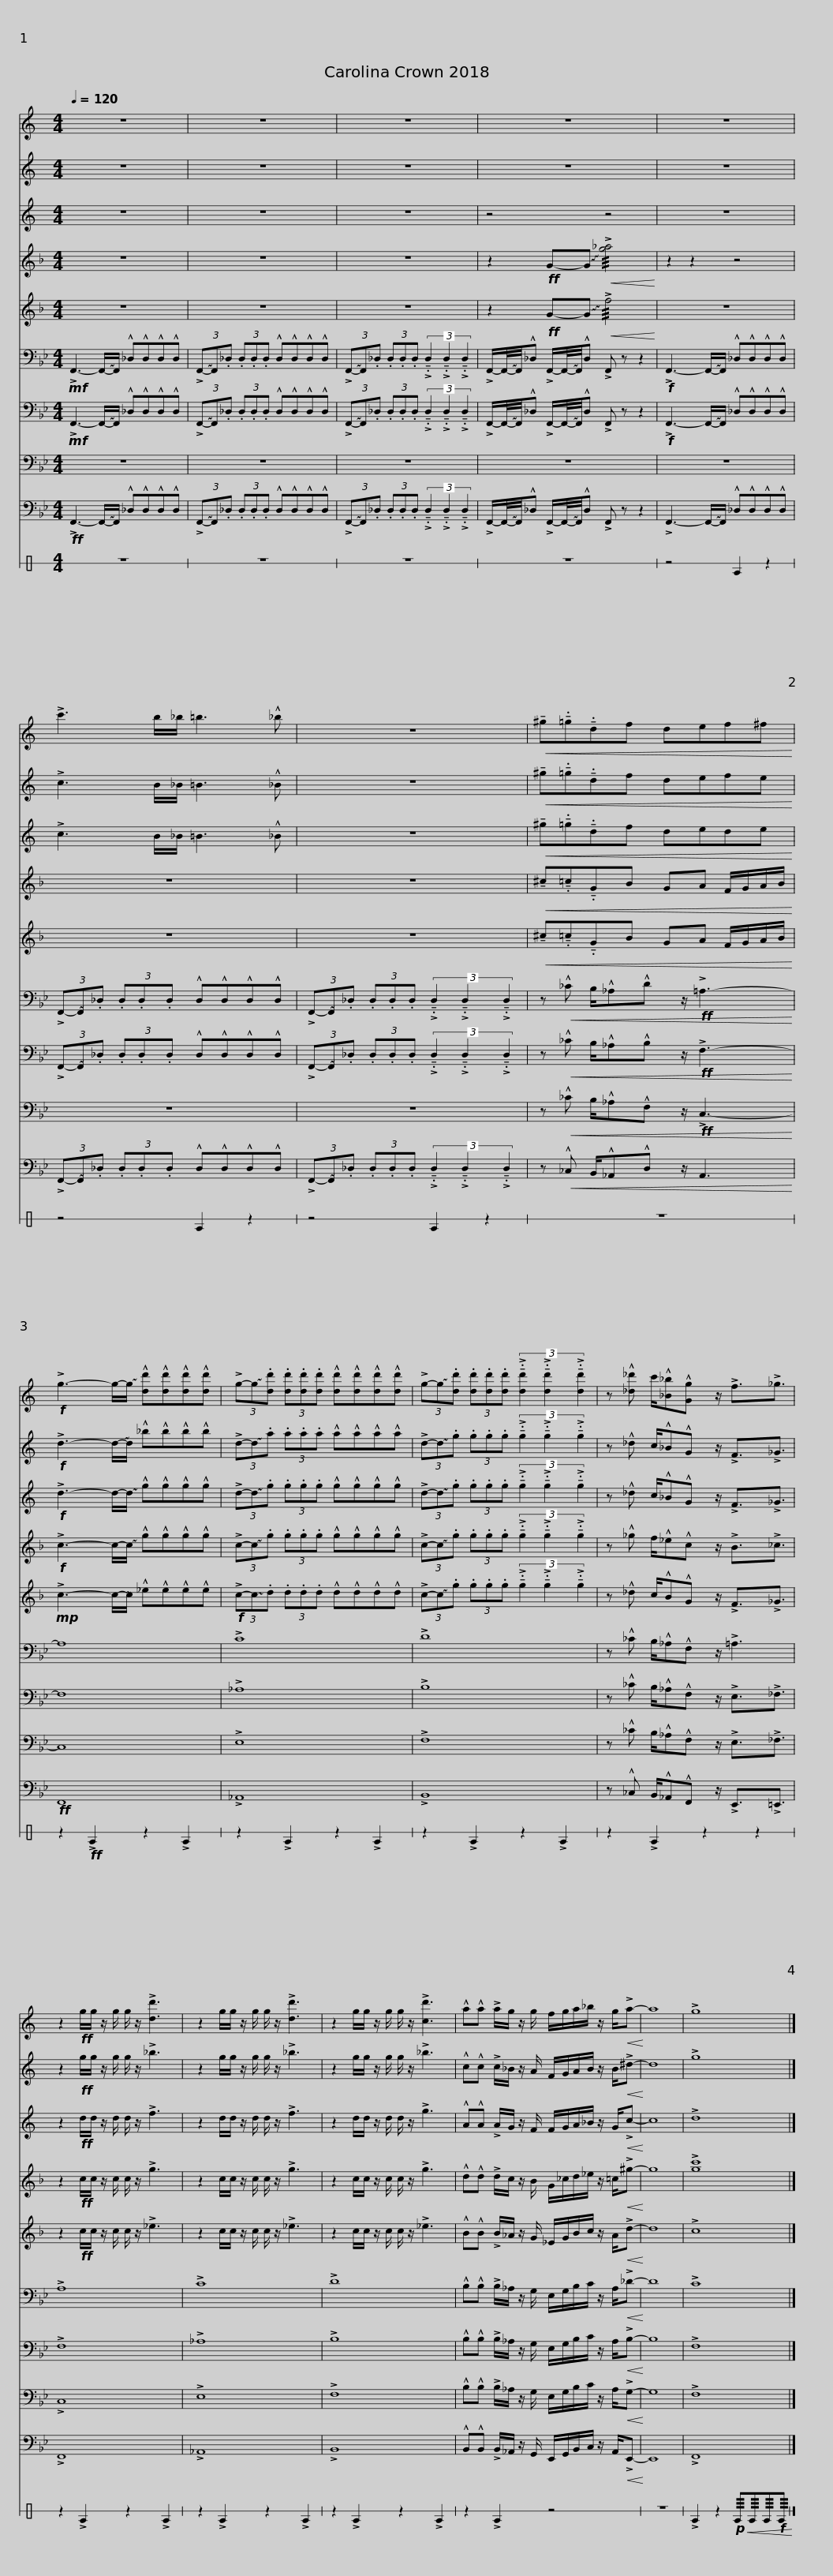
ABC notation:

X:1
%%score 1 2 3 4 5 6 7 8 9 10
L:1/8
Q:1/4=120
M:4/4
I:linebreak $
K:Bb
V:1 treble transpose=-2
V:2 treble transpose=-2
V:3 treble transpose=-2
V:4 treble transpose=-7
V:5 treble transpose=-7
V:6 bass
V:7 bass
V:8 bass
V:9 bass
V:10 perc stafflines=1
K:none
V:1
[K:C] z8 | z8 | z8 |$ z8 | z8 | %5
 !>!c'3 b/_b/ =b3 !^!_b |$ z8 |!<(! !tenuto!^g!tenuto!.=g!tenuto!.df def^f!<)! |!f! !>!g3- g/-!~(!g/ !^!!~)![dd']!^![dd']!^![dd']!^![dd'] |$ (3!>!g-!~(!g.!~)![dd'] (3.[dd'].[dd'].[dd'] !^![dd']!^![dd']!^![dd']!^![dd'] | %10
 (3!>!g-!~(!g.!~)![dd'] (3.[dd'].[dd'].[dd'] (3!>!!tenuto!.[dd']2 !>!!tenuto!.[dd']2 !>!!tenuto!.[dd']2 | z !^![_d_d'] c'/!^![_B_b]!^![Gg] z/ !>!f3/2!>!_g3/2 |$ z2!ff! g/g/ z/ g/ g/ z/ !>![dd']3 | z2 g/g/ z/ g/ g/ z/ !>![dd']3 | z2 g/g/ z/ g/ g/ z/ !>![cd']3 |$ %15
 !^!a!^!a !>!a/g/ z/ g/ f/g/a/_b/ z/ g/!<(!!>!a-!<)! | a8 | !>!g8 |] %18
V:2
[K:C] z8 | z8 | z8 |$ z8 | z8 | %5
 !>!c3 B/_B/ =B3 !^!_B |$ z8 |!<(! !tenuto!^g!tenuto!.=g!tenuto!.df defe!<)! |!f! !>!d3- d/-!~(!d/ !~)!!^!_b!^!b!^!b!^!b |$ (3!>!d-!~(!d!~)!.a (3.a.a.a !^!a!^!a!^!a!^!a | %10
 (3!>!d-!~(!d!~)!.g (3.g.g.g (3!>!!tenuto!.g2 !>!!tenuto!.g2 !>!!tenuto!.g2 | z !^!_d c/!^!_B!^!G z/ !>!F3/2!>!_G3/2 |$ z2!ff! g/g/ z/ g/ g/ z/ !>!_b3 | z2 g/g/ z/ g/ g/ z/ !>!_b3 | z2 g/g/ z/ g/ g/ z/ !>!_b3 |$ %15
 !^!c!^!c !>!c/_B/ z/ A/ F/G/A/B/ z/ B/!<(!!>!^d-!<)! | d8 | !>!g8 |] %18
V:3
[K:C] z8 | z8 | z8 |$ z4 z4 | z8 | %5
 !>!c3 B/_B/ =B3 !^!_B |$ z8 |!<(! !tenuto!^g!tenuto!.=g!tenuto!.df dede!<)! |!f! !>!d3- d/-!~(!d/ !~)!!^!g!^!g!^!g!^!g |$ (3!>!d-!~(!d!~)!.g (3.g.g.g !^!g!^!g!^!g!^!g | %10
 (3!>!d-!~(!d!~)!.g (3.g.g.g (3!>!!tenuto!.g2 !>!!tenuto!.g2 !>!!tenuto!.g2 | z !^!_d c/!^!_B!^!G z/ !>!F3/2!>!_G3/2 |$ z2!ff! d/d/ z/ d/ d/ z/ !>!f3 | z2 d/d/ z/ d/ d/ z/ !>!f3 | z2 d/d/ z/ d/ d/ z/ !>!g3 |$ %15
 !^!A!^!A !>!A/G/ z/ F/ F/G/A/_B/ z/ G/!<(!!>!c-!<)! | c8 | !>!d8 |] %18
V:4
[K:F] z8 | z8 | z8 |$ z2!ff! G-!~(!G!<(! !~)!!///!!>![g_a]4!<)! | z2 z2 z4 | %5
 z8 |$ z8 |!<(! !tenuto!^c!tenuto!.=c!tenuto!.GB GA F/G/A/B/!<)! |!f! !>!c3- c/-!~(!c/ !~)!!^!g!^!g!^!g!^!g |$ (3!>!c-!~(!c!~)!.g (3.g.g.g !^!g!^!g!^!g!^!g | %10
 (3!>!c-!~(!c!~)!.g (3.g.g.g (3!>!!tenuto!.g2 !>!!tenuto!.g2 !>!!tenuto!.g2 | z !^!_g f/!^!_e!^!c z/ !>!B3/2!>!_c3/2 |$ z2!ff! c/c/ z/ c/ c/ z/ !>!g3 | z2 c/c/ z/ c/ c/ z/ !>!g3 | z2 c/c/ z/ c/ c/ z/ !>!g3 |$ %15
 !^!d!^!d !>!d/c/ z/ B/ G/_c/d/_e/ z/ =c/!<(!!>!^g-!<)! | g8 | !>![gc']8 |] %18
V:5
[K:F] z8 | z8 | z8 |$ z2!ff! G-!~(!G!<(! !~)!!///!!>!f4!<)! | z8 | %5
 z8 |$ z8 |!<(! !tenuto!^c!tenuto!.=c!tenuto!.GB GA F/G/A/B/!<)! |!mp! !>!c3- c/-!~(!c/ !~)!!^!_e!^!e!^!e!^!e |$!f! (3!>!c-!~(!c!~)!.d (3.d.d.d !^!d!^!d!^!d!^!d | %10
 (3!>!c-!~(!c!~)!.g (3.g.g.g (3!>!!tenuto!.g2 !>!!tenuto!.g2 !>!!tenuto!.g2 | z !^!_d c/!^!B!^!G z/ !>!F3/2!>!_G3/2 |$ z2!ff! c/c/ z/ c/ c/ z/ !>!_e3 | z2 c/c/ z/ c/ c/ z/ !>!_e3 | z2 c/c/ z/ c/ c/ z/ !>!_e3 |$ %15
 !^!B!^!B !>!B/_A/ z/ G/ _E/G/B/c/ z/ A/!<(!!>!d-!<)! | d8 | !>!c8 |] %18
V:6
!mf! !>!F,,3- F,,/-!~(!F,,/ !~)!!^!_D,!^!D,!^!D,!^!D, | (3!>!F,,-!~(!F,,!~)!._D, (3.D,.D,.D, !^!D,!^!D,!^!D,!^!D, | (3!>!F,,-!~(!F,,!~)!._D, (3.D,.D,.D, (3!>!!tenuto!.D,2 !>!!tenuto!.D,2 !>!!tenuto!.D,2 |$ !>!F,,/-F,,/4-!~(!F,,/4!~)!!^!_D, !>!F,,/-F,,/4-!~(!F,,/4!~)!!^!D, !>!F,, z z2 |!f! !>!F,,3- F,,/-!~(!F,,/ !~)!!^!_D,!^!D,!^!D,!^!D, | %5
 (3!>!F,,-!~(!F,,!~)!._D, (3.D,.D,.D, !^!D,!^!D,!^!D,!^!D, |$ (3!>!F,,-!~(!F,,!~)!._D, (3.D,.D,.D, (3!>!!tenuto!.D,2 !>!!tenuto!.D,2 !>!!tenuto!.D,2 | z!<(! !^!_C B,/!^!_A,!^!D z/!ff! !>!=A,3-!<)! | A,8 |$ !>!C8 | %10
 !>!D8 | z !^!_C B,/!^!_A,!^!F, z/ !>!=A,3 |$ !>!A,8 | !>!C8 | !>!D8 |$ %15
 !^!B,!^!B, !>!B,/_A,/ z/ G,/ E,/G,/B,/C/ z/ A,/!<(!!>!_D-!<)! | D8 | !>!C8 |] %18
V:7
!mf! !>!F,,3- F,,/-!~(!F,,/ !~)!!^!_D,!^!D,!^!D,!^!D, | (3!>!F,,-!~(!F,,!~)!._D, (3.D,.D,.D, !^!D,!^!D,!^!D,!^!D, | (3!>!F,,-!~(!F,,!~)!._D, (3.D,.D,.D, (3!>!!tenuto!.D,2 !>!!tenuto!.D,2 !>!!tenuto!.D,2 |$ !>!F,,/-F,,/4-!~(!F,,/4!~)!!^!_D, !>!F,,/-F,,/4-!~(!F,,/4!~)!!^!D, !>!F,, z z2 |!f! !>!F,,3- F,,/-!~(!F,,/ !~)!!^!_D,!^!D,!^!D,!^!D, | %5
 (3!>!F,,-!~(!F,,!~)!._D, (3.D,.D,.D, !^!D,!^!D,!^!D,!^!D, |$ (3!>!F,,-!~(!F,,!~)!._D, (3.D,.D,.D, (3!>!!tenuto!.D,2 !>!!tenuto!.D,2 !>!!tenuto!.D,2 | z!<(! !^!_C B,/!^!_A,!^!B, z/!ff! !>!F,3-!<)! | F,8 |$ !>!_A,8 | %10
 !>!B,8 | z !^!_C B,/!^!_A,!^!F, z/ !>!E,3/2!>!_F,3/2 |$ !>!F,8 | !>!_A,8 | !>!B,8 |$ %15
 !^!B,!^!B, !>!B,/_A,/ z/ G,/ E,/G,/B,/C/ z/ A,/!<(!!>!B,-!<)! | B,8 | !>!F,8 |] %18
V:8
 z8 | z8 | z8 |$ z8 | z8 | %5
 z8 |$ z8 | z!<(! !^!_C B,/!^!_A,!^!F, z/!ff! !>!C,3-!<)! | C,8 |$ !>!E,8 | %10
 !>!F,8 | z !^!_C B,/!^!_A,!^!F, z/ !>!E,3/2!>!_F,3/2 |$ !>!C,8 | !>!E,8 | !>!F,8 |$ %15
 !^!B,!^!B, !>!B,/_A,/ z/ G,/ E,/G,/B,/C/ z/ A,/!<(!!>!G,-!<)! | G,8 | !>!F,8 |] %18
V:9
!ff! !>!F,,3- F,,/-!~(!F,,/ !~)!!^!_D,!^!D,!^!D,!^!D, | (3!>!F,,-!~(!F,,!~)!._D, (3.D,.D,.D, !^!D,!^!D,!^!D,!^!D, | (3!>!F,,-!~(!F,,!~)!._D, (3.D,.D,.D, (3!>!!tenuto!.D,2 !>!!tenuto!.D,2 !>!!tenuto!.D,2 |$ !>!F,,/-F,,/4-!~(!F,,/4!~)!!^!_D, !>!F,,/-F,,/4-!~(!F,,/4!~)!!^!D, !>!F,, z z2 | !>!F,,3- F,,/-!~(!F,,/ !~)!!^!_D,!^!D,!^!D,!^!D, | %5
 (3!>!F,,-!~(!F,,!~)!._D, (3.D,.D,.D, !^!D,!^!D,!^!D,!^!D, |$ (3!>!F,,-!~(!F,,!~)!._D, (3.D,.D,.D, (3!>!!tenuto!.D,2 !>!!tenuto!.D,2 !>!!tenuto!.D,2 | z!<(! !^!_C, B,,/!^!_A,,!^!D, z/ A,,3!<)! |!ff! F,,8 |$ !>!_A,,8 | %10
 !>!B,,8 | z !^!_C, B,,/!^!_A,,!^!F,, z/ !>!E,,3/2!>!=E,,3/2 |$ !>!F,,8 | !>!_A,,8 | !>!B,,8 |$ %15
 !^!B,,!^!B,, !>!B,,/_A,,/ z/ G,,/ E,,/G,,/B,,/C,/ z/ A,,/!<(!!>!E,,-!<)! | E,,8 | !>!F,,8 |] %18
V:10
[K:C] z8 | z8 | z8 |$ z8 | z4 E2 z2 | %5
 z4 E2 z2 |$ z4 E2 z2 | z8 | z2!ff! !>!E2 z2 !>!E2 |$ z2 !>!E2 z2 !>!E2 | %10
 z2 !>!E2 z2 !>!E2 | z2 !>!E2 z2 z2 |$ z2 !>!E2 z2 !>!E2 | z2 !>!E2 z2 !>!E2 | z2 !>!E2 z2 !>!E2 |$ %15
 z2 !>!E2 z4 | z8 | !>!E2 z2!p!!<(! !///!E!///!E!///!E!f!!///!E!<)! |] %18
